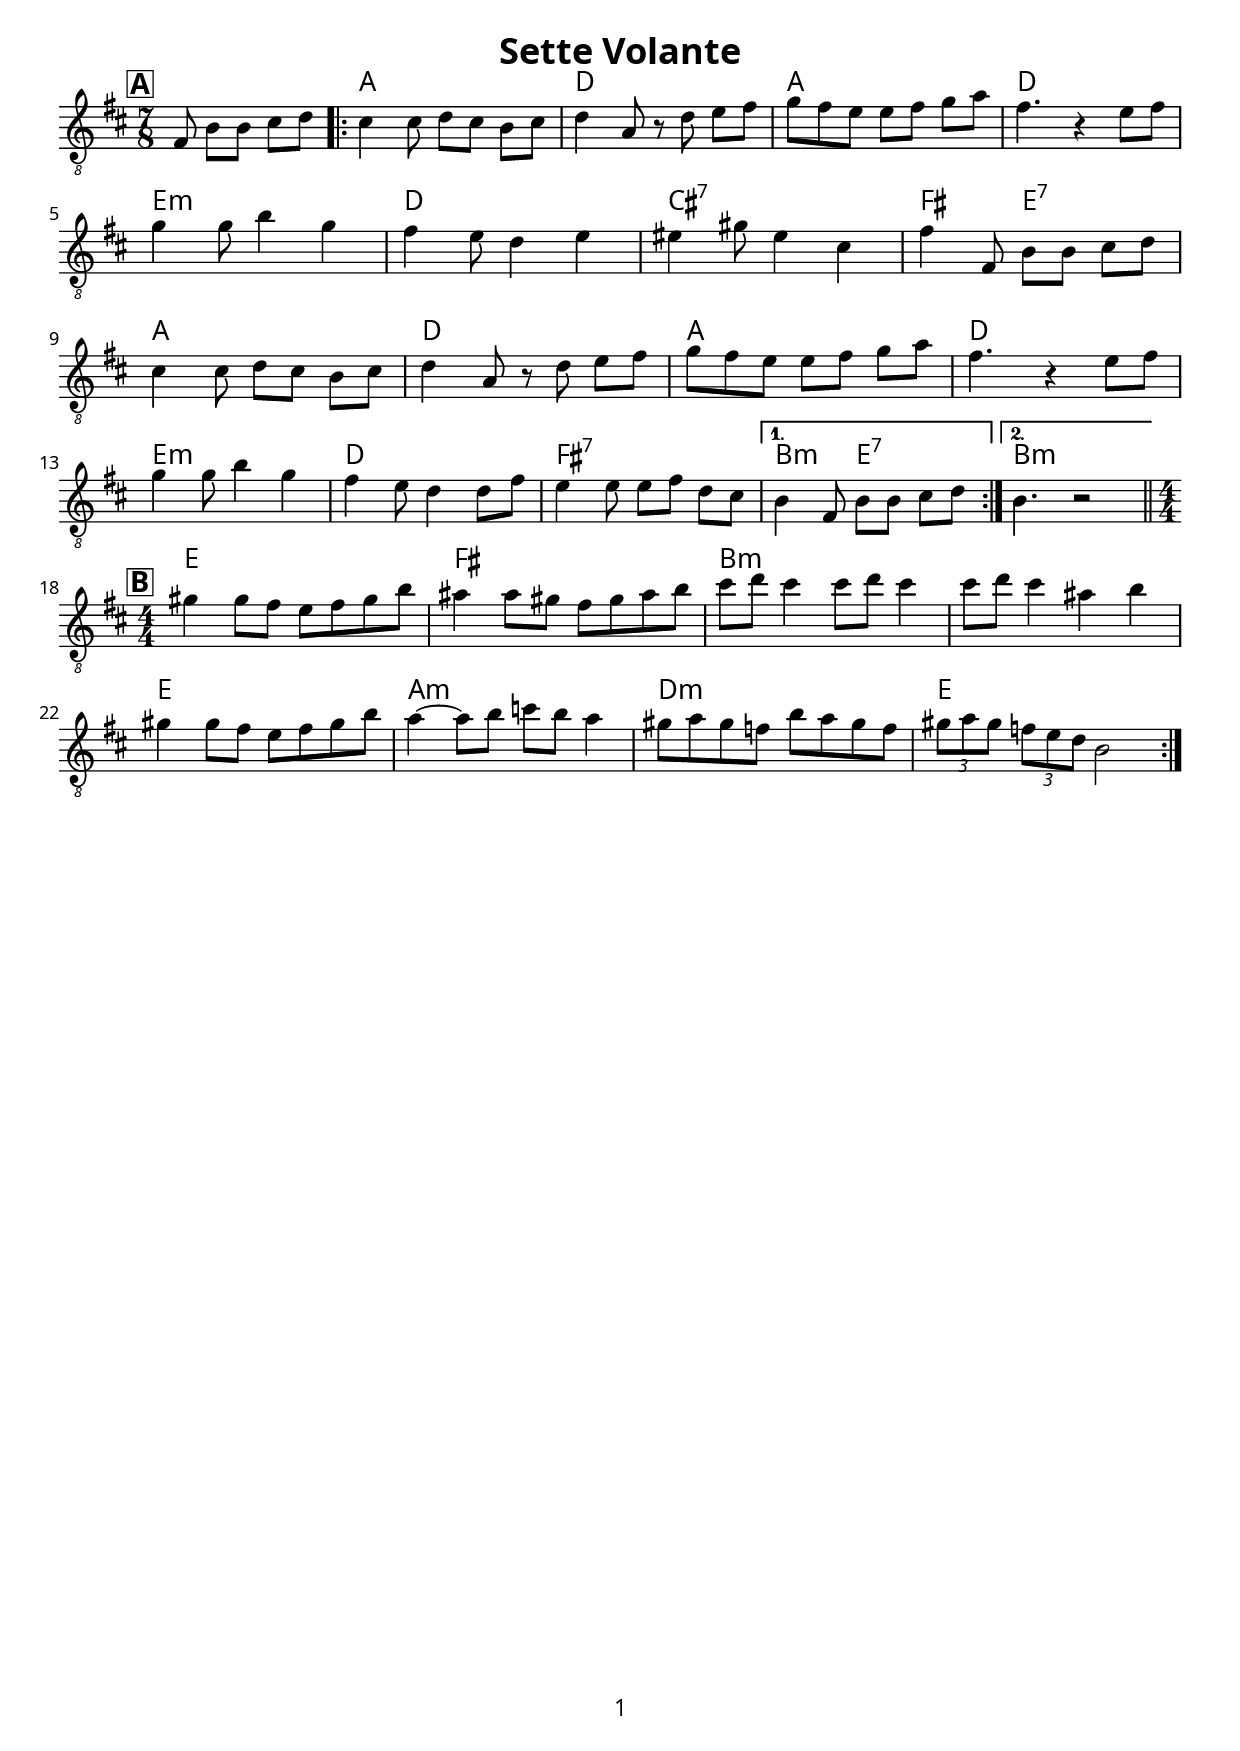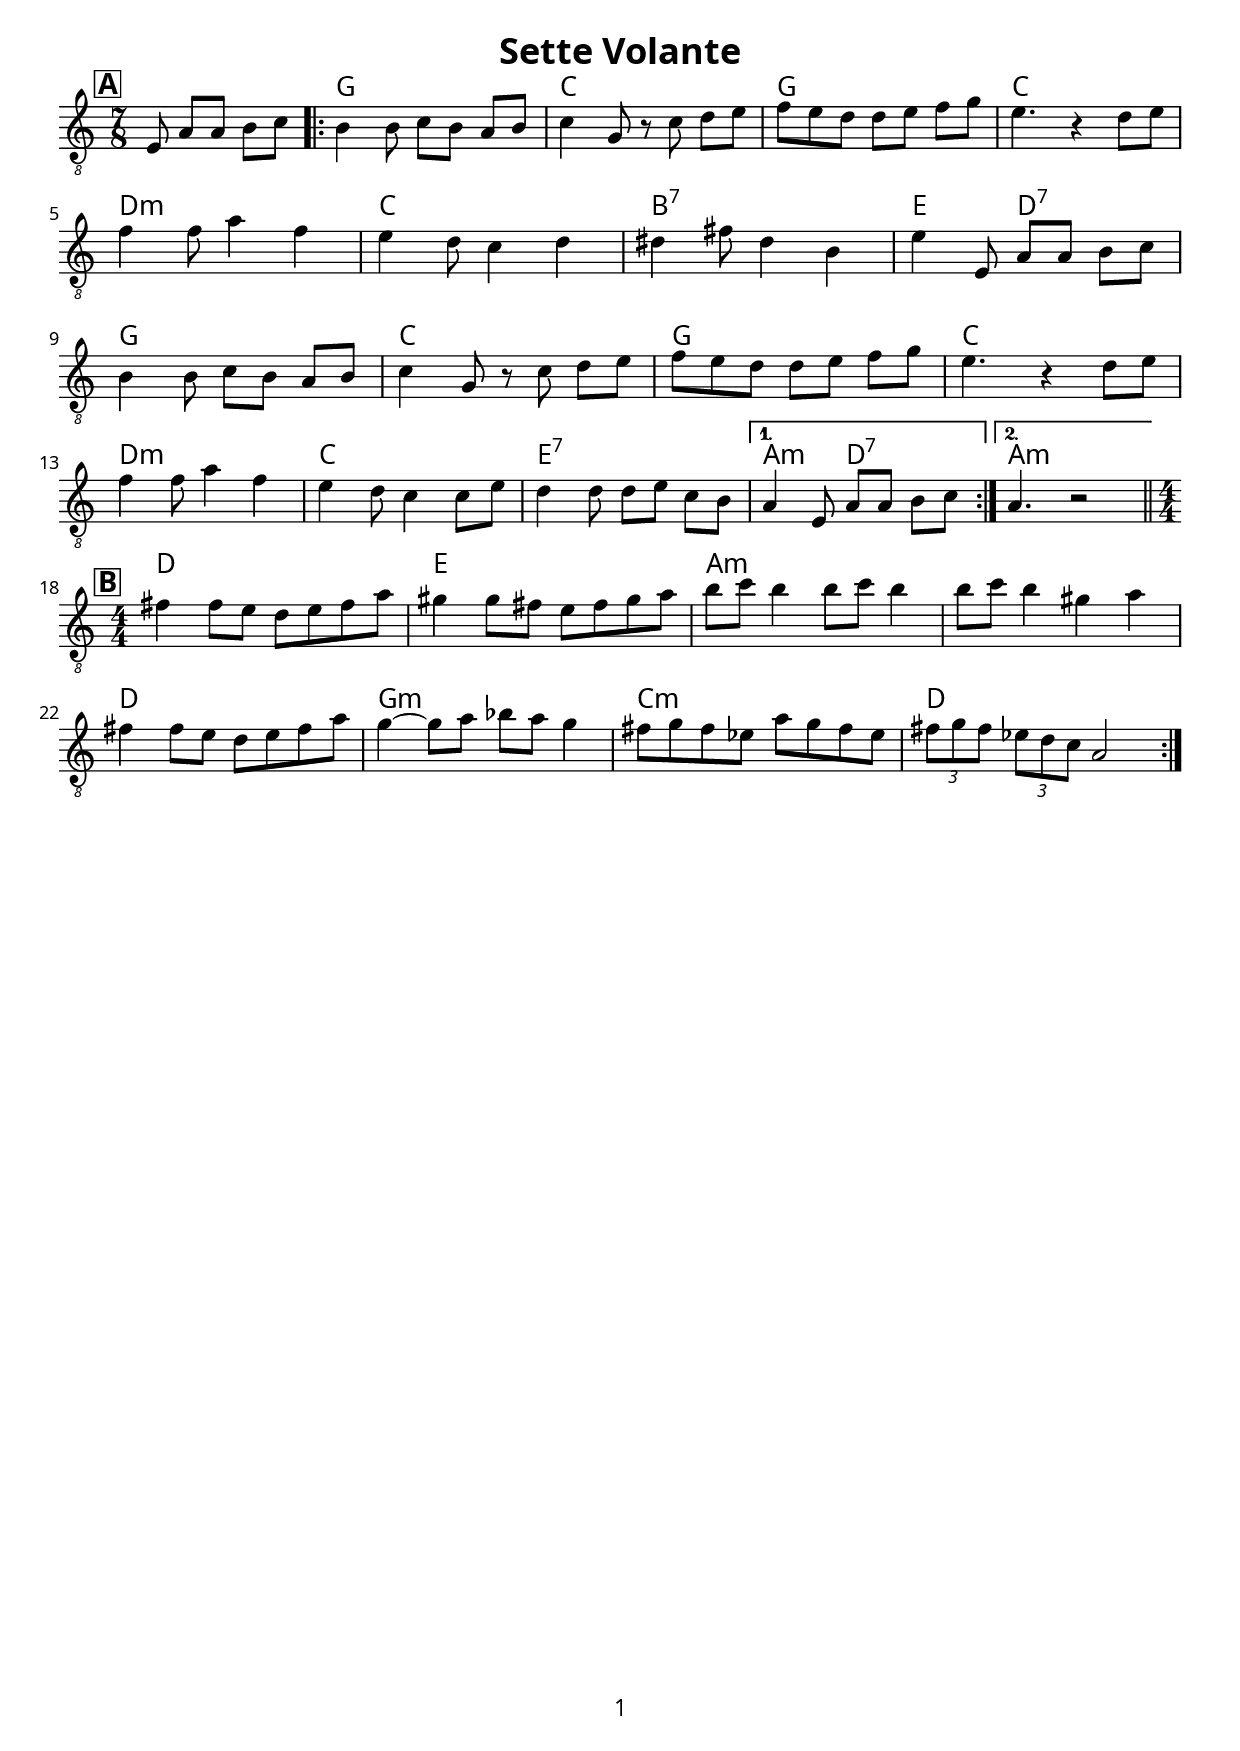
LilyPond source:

% {{{ PARAMETRI
  myTitle = "Sette Volante"
  myKey = \key c \major
  myTime = \time #'(3 2 2) 7/8 
  myTempo =  #(ly:make-moment 190 4)
% }}}

% INTESTAZIONE {{{
\version "2.18.2"

\header {
  title = \myTitle
}

\paper{
  print-first-page-number = ##t
  oddHeaderMarkup = \markup \null
  evenHeaderMarkup = \markup \null
  oddFooterMarkup = \markup {
    \fill-line {
      \on-the-fly \print-page-number-check-first
      \fromproperty #'page:page-number-string
    }
  }
  evenFooterMarkup = \oddFooterMarkup
  #(set-global-staff-size 10)
  myStaffSize = #20
  fonts = #(make-pango-font-tree
  "FontAwesome"
  "FontAwesome"
  "FontAwesome"
  (/ myStaffSize 20))
}

global = {
  \myKey
  \numericTimeSignature
  \myTime
  \set Score.markFormatter = #format-mark-box-alphabet
}
\layout { indent = #0 }
trip = #(define-music-function (parser location m1 m2 m3) 
  (ly:music? ly:music? ly:music?)
  "Triplets"             
  #{ \tuplet 3/2 { $m1 $m2 $m3 } #})
%}}}

% {{{ PARTE A
  temaA = {
    \partial 1*5/8 e,8 a a b c |
    \repeat volta 2 {
      b4 b8 c b a b | c4 g8 r8 c d e | 
      f e d d e f g | e4. r4 d8 e | \break
      f4 f8 a4 f | e d8 c4 d |
      dis4 fis8 dis4 b | e4 e,8 a a b c | \break
      b4 b8 c b a b | c4 g8 r8 c d e | 
      f e d d e f g | e4. r4 d8 e |  \break
      f4 f8 a4 f | e d8 c4 c8 e |
      d4 d8 d e c b | 
    } 
    \alternative{
      { a4 e8 a a b c | }
      { a4. r2 | }
    }
  }

  accordiA = \chordmode{
    \partial 1*5/8 s1*5/8 |
    \repeat volta 2{
      g1*7/8 | c1*7/8 | g1*7/8 | c1*7/8 |
      d1*7/8:m | c1*7/8 | b1*7/8:7 | e4. d2:7 |
      g1*7/8 | c1*7/8 | g1*7/8 | c1*7/8 |
      d1*7/8:m | c1*7/8 | e1*7/8:7 |
    }
    \alternative{
      { a4.:m d2:7 | }
      { a1*7/8:m | }
    }
  }
% }}}

% {{{ PARTE B
  temaB = {
    \time 4/4
    \repeat volta 2 {
      fis'4 fis8 e d e fis a | gis4 gis8 fis e fis gis a |
      b c b4 b8 c b4 | b8 c b4 gis a |
      fis4 fis8 e d e fis a |g4~ g8 a bes a g4 | 
      fis8 g fis ees a g fis ees | \trip fis g fis \trip ees d c a2 |

    } 
  }

  accordiB = \chordmode{
    \time 4/4
    \repeat volta 2{
      d1 | e1 | a1:m | a1:m |
      d1 | g1:m | c1:m | d1 |
    }
  }
% }}}

% SCORE {{{
tema = \relative c' {
  \mark \default
  \temaA \break
  \bar "||"
  \mark \default
  \temaB \break
}

chordsPart ={
  \new ChordNames {
    \set chordChanges = ##t
    \accordiA
    \accordiB
  }
}

temaPart = \new Staff \with {
  instrumentName = ""
  midiInstrument = "piano"
} { \clef "treble_8" \global \tema }

scoreContent = << 
  \chordsPart
  \temaPart
>>
%}}}

% {{{ BOOKS
  \book{
    \bookOutputSuffix "C"
    \score {
      \scoreContent
      \layout {}
      \midi { \context { \Score tempoWholesPerMinute = #(ly:make-moment 190 4) } }
    }
  }

  \book{
    \bookOutputSuffix "Bb"
    \score { \transpose c d {\scoreContent} }
  }
% }}}
